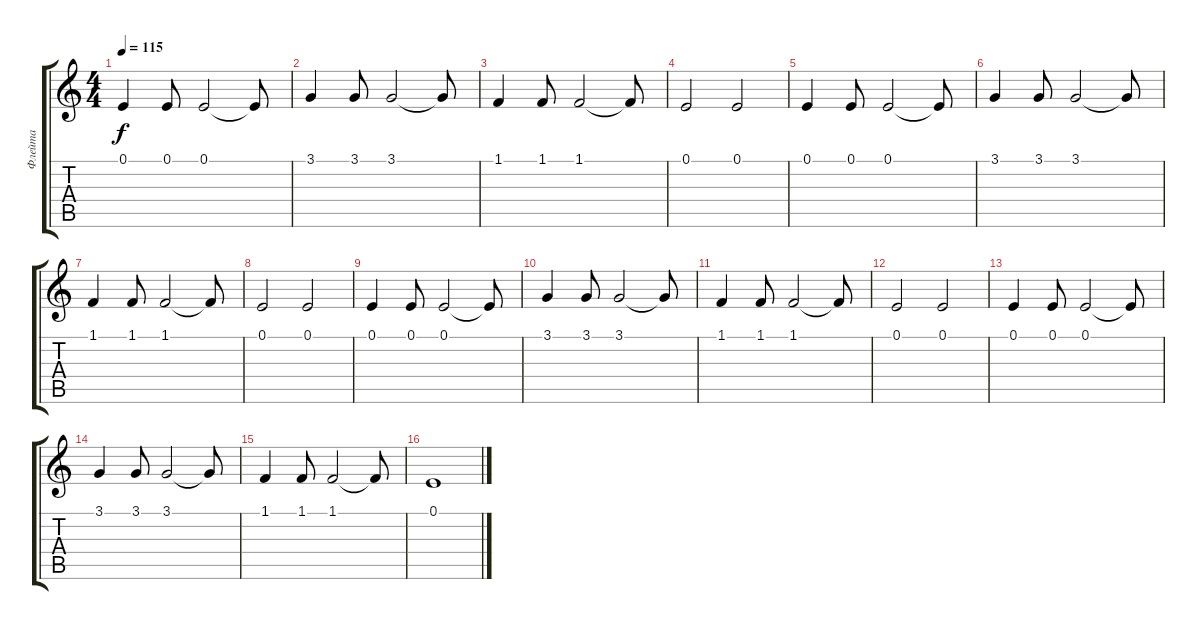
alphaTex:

\track ("Флейта" "Флейта") {instrument flute}
\staff {score tabs}
\tuning (E4 B3 G3 D3 A2 E2) {hide}
\ts (4 4)
\tempo 115
\clef g2
\ks aminor
0.1.4{dy f} 0.1.8 0.1.2 0.1{t}.8 |
3.1.4 3.1.8 3.1.2 3.1{t}.8 |
1.1.4 1.1.8 1.1.2 1.1{t}.8 |
0.1.2 0.1.2 |
0.1.4 0.1.8 0.1.2 0.1{t}.8 |
3.1.4 3.1.8 3.1.2 3.1{t}.8 |
1.1.4 1.1.8 1.1.2 1.1{t}.8 |
0.1.2 0.1.2 |
0.1.4 0.1.8 0.1.2 0.1{t}.8 |
3.1.4 3.1.8 3.1.2 3.1{t}.8 |
1.1.4 1.1.8 1.1.2 1.1{t}.8 |
0.1.2 0.1.2 |
0.1.4 0.1.8 0.1.2 0.1{t}.8 |
3.1.4 3.1.8 3.1.2 3.1{t}.8 |
1.1.4 1.1.8 1.1.2 1.1{t}.8 |
0.1.1
